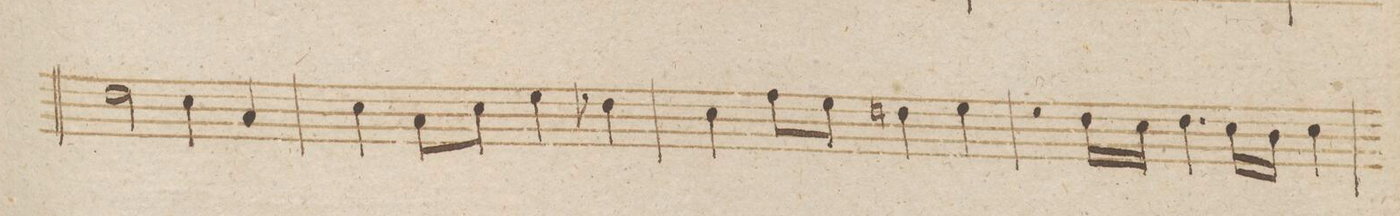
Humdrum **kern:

**kern	**dynam
*I"Viola.	*
*clefC3	*
*k[b-]	*
*met(c)	*
*M4/4	*
2e\	.
4d\	.
4B-/	.
=247	=247
4d\	.
8B-\L	.
8d\J	.
4f\	.
4e-X\	.
=248	=248
4d\	.
8g\L	.
8f\J	.
4en\	.
4.f\	.
=249	=249
16e\LL	.
16d\JJ	.
4.e\	.
16d\LL	.
16c\JJ	.
4.d\	.
=250	=250
*-	*-
